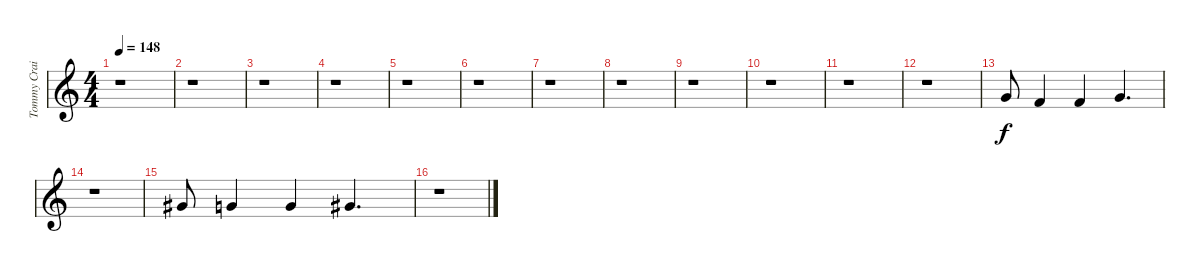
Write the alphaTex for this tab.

\track ("Tommy Crain Vocals" "Tommy Crai") {instrument violin}
\staff {score}
\tuning (E4 B3 G3 D3 A2 E2) {hide}
\ts (4 4)
\tempo 148
\clef g2
\ks c
r.1{dy f} |
r.1 |
r.1 |
r.1 |
r.1 |
r.1 |
r.1 |
r.1 |
r.1 |
r.1 |
r.1 |
r.1 |
8.2.8 6.2.4 6.2.4 8.2.4{d} |
r.1 |
9.2.8 8.2.4 8.2.4 9.2.4{d} |
r.1
